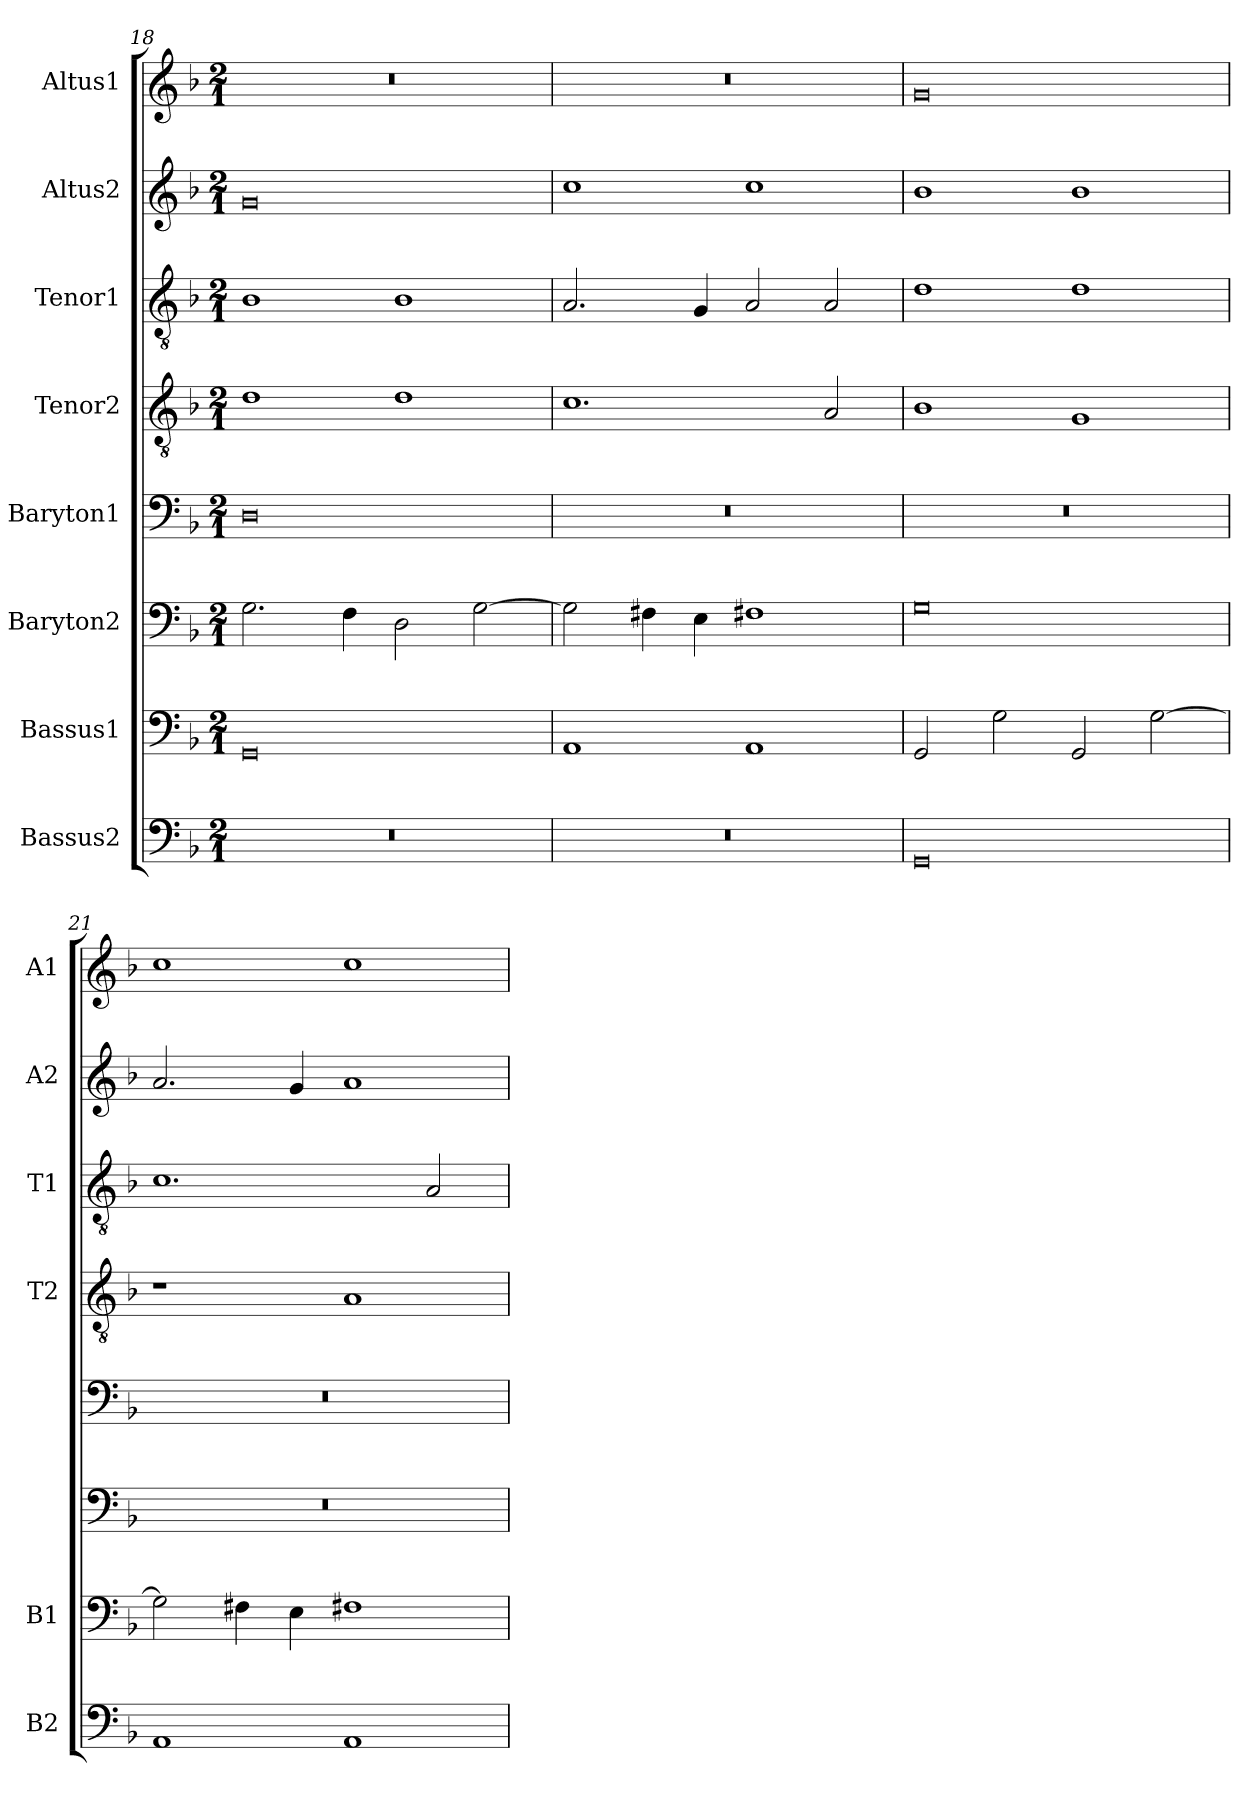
**kern	**kern	**kern	**kern	**kern	**kern	**kern	**kern
*part8	*part7	*part6	*part5	*part4	*part3	*part2	*part1
*staff8	*staff7	*staff6	*staff5	*staff4	*staff3	*staff2	*staff1
*I"Bassus2	*I"Bassus1	*I"Baryton2	*I"Baryton1	*I"Tenor2	*I"Tenor1	*I"Altus2	*I"Altus1
*I'B2	*I'B1	*	*	*I'T2	*I'T1	*I'A2	*I'A1
*clefF4	*clefF4	*clefF4	*clefF4	*clefGv2	*clefGv2	*clefG2	*clefG2
*k[b-]	*k[b-]	*k[b-]	*k[b-]	*k[b-]	*k[b-]	*k[b-]	*k[b-]
*d:	*d:	*d:	*d:	*d:	*d:	*d:	*d:
*M2/1	*M2/1	*M2/1	*M2/1	*M2/1	*M2/1	*M2/1	*M2/1
=18	=18	=18	=18	=18	=18	=18	=18
0r	0GG	2.G	0D	1d	1B-	0g	0r
.	.	4F	.	.	.	.	.
.	.	2D	.	1d	1B-	.	.
.	.	[2G	.	.	.	.	.
=19	=19	=19	=19	=19	=19	=19	=19
0r	1AA	2G]	0r	1.c	2.A	1cc	0r
.	.	4F#X	.	.	.	.	.
.	.	4E	.	.	4G	.	.
.	1AA	1F#X	.	.	2A	1cc	.
.	.	.	.	2A	2A	.	.
=20	=20	=20	=20	=20	=20	=20	=20
0GG	2GG	0G	0r	1B-	1d	1b-	0g
.	2G	.	.	.	.	.	.
.	2GG	.	.	1G	1d	1b-	.
.	[2G	.	.	.	.	.	.
=21	=21	=21	=21	=21	=21	=21	=21
1AA	2G]	0r	0r	1r	1.c	2.a	1cc
.	4F#X	.	.	.	.	.	.
.	4E	.	.	.	.	4g	.
1AA	1F#X	.	.	1A	.	1a	1cc
.	.	.	.	.	2A	.	.
=	=	=	=	=	=	=	=
*-	*-	*-	*-	*-	*-	*-	*-
